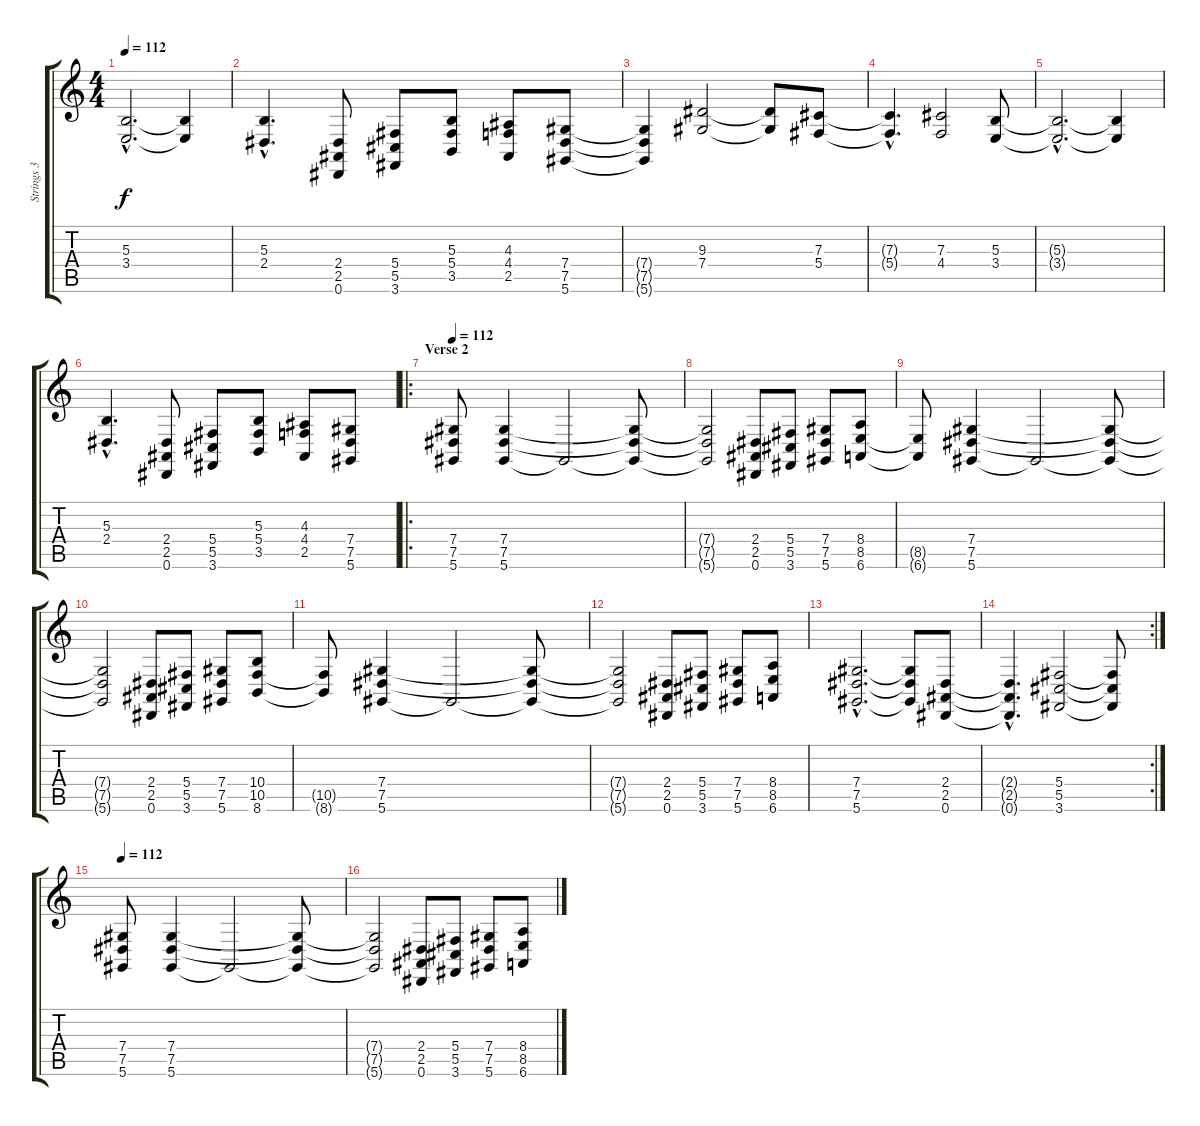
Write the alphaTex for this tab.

\track ("Strings 3" "Strings 3") {instrument stringensemble2}
\staff {score tabs}
\tuning (Eb4 Bb3 Gb3 Db3 Ab2 Eb2) {hide}
\ts (4 4)
\tempo 112
\clef g2
\ks c
(5.3{hac t} 3.4{hac t}).2{d dy f} (5.3{t} 3.4{t}).4 |
(5.3{hac} 2.4{hac}).4{d} (2.4 2.5 0.6).8 (5.4 5.5 3.6).8 (5.3 5.4 3.5).8 (4.3 4.4 2.5).8 (7.4 7.5 5.6).8 |
(7.4{t} 7.5{t} 5.6{t}).4 (9.3 7.4).2 (9.3{t} 7.4{t}).8 (7.3 5.4).8 |
(7.3{hac t} 5.4{hac t}).4{d} (7.3 4.4).2 (5.3 3.4).8 |
(5.3{hac t} 3.4{hac t}).2{d} (5.3{t} 3.4{t}).4 |
(5.3{hac} 2.4{hac}).4{d} (2.4 2.5 0.6).8 (5.4 5.5 3.6).8 (5.3 5.4 3.5).8 (4.3 4.4 2.5).8 (7.4 7.5 5.6).8 |
\ro
\section ("" "Verse 2")
\tempo 112
(7.4 7.5 5.6).8{volume 13 balance 8} (7.4 7.5 5.6).4 5.6{t}.2 (7.4{t} 7.5{t} 5.6{t}).8 |
(7.4{t} 7.5{t} 5.6{t}).2 (2.4 2.5 0.6).8 (5.4 5.5 3.6).8 (7.4 7.5 5.6).8 (8.4 8.5 6.6).8 |
(8.5{t} 6.6{t}).8 (7.4 7.5 5.6).4 5.6{t}.2 (7.4{t} 7.5{t} 5.6{t}).8 |
(7.4{t} 7.5{t} 5.6{t}).2 (2.4 2.5 0.6).8 (5.4 5.5 3.6).8 (7.4 7.5 5.6).8 (10.4 10.5 8.6).8 |
(10.5{t} 8.6{t}).8 (7.4 7.5 5.6).4 5.6{t}.2 (7.4{t} 7.5{t} 5.6{t}).8 |
(7.4{t} 7.5{t} 5.6{t}).2 (2.4 2.5 0.6).8 (5.4 5.5 3.6).8 (7.4 7.5 5.6).8 (8.4 8.5 6.6).8 |
(7.4{hac} 7.5{hac} 5.6{hac}).2{d} (7.4{t} 7.5{t} 5.6{t}).8 (2.4 2.5 0.6).8 |
\rc 2
(2.4{hac t} 2.5{hac t} 0.6{hac t}).4{d} (5.4 5.5 3.6).2 (5.4{t} 5.5{t} 3.6{t}).8 |
\tempo 112
(7.4 7.5 5.6).8 (7.4 7.5 5.6).4 5.6{t}.2 (7.4{t} 7.5{t} 5.6{t}).8 |
(7.4{t} 7.5{t} 5.6{t}).2 (2.4 2.5 0.6).8 (5.4 5.5 3.6).8 (7.4 7.5 5.6).8 (8.4 8.5 6.6).8
